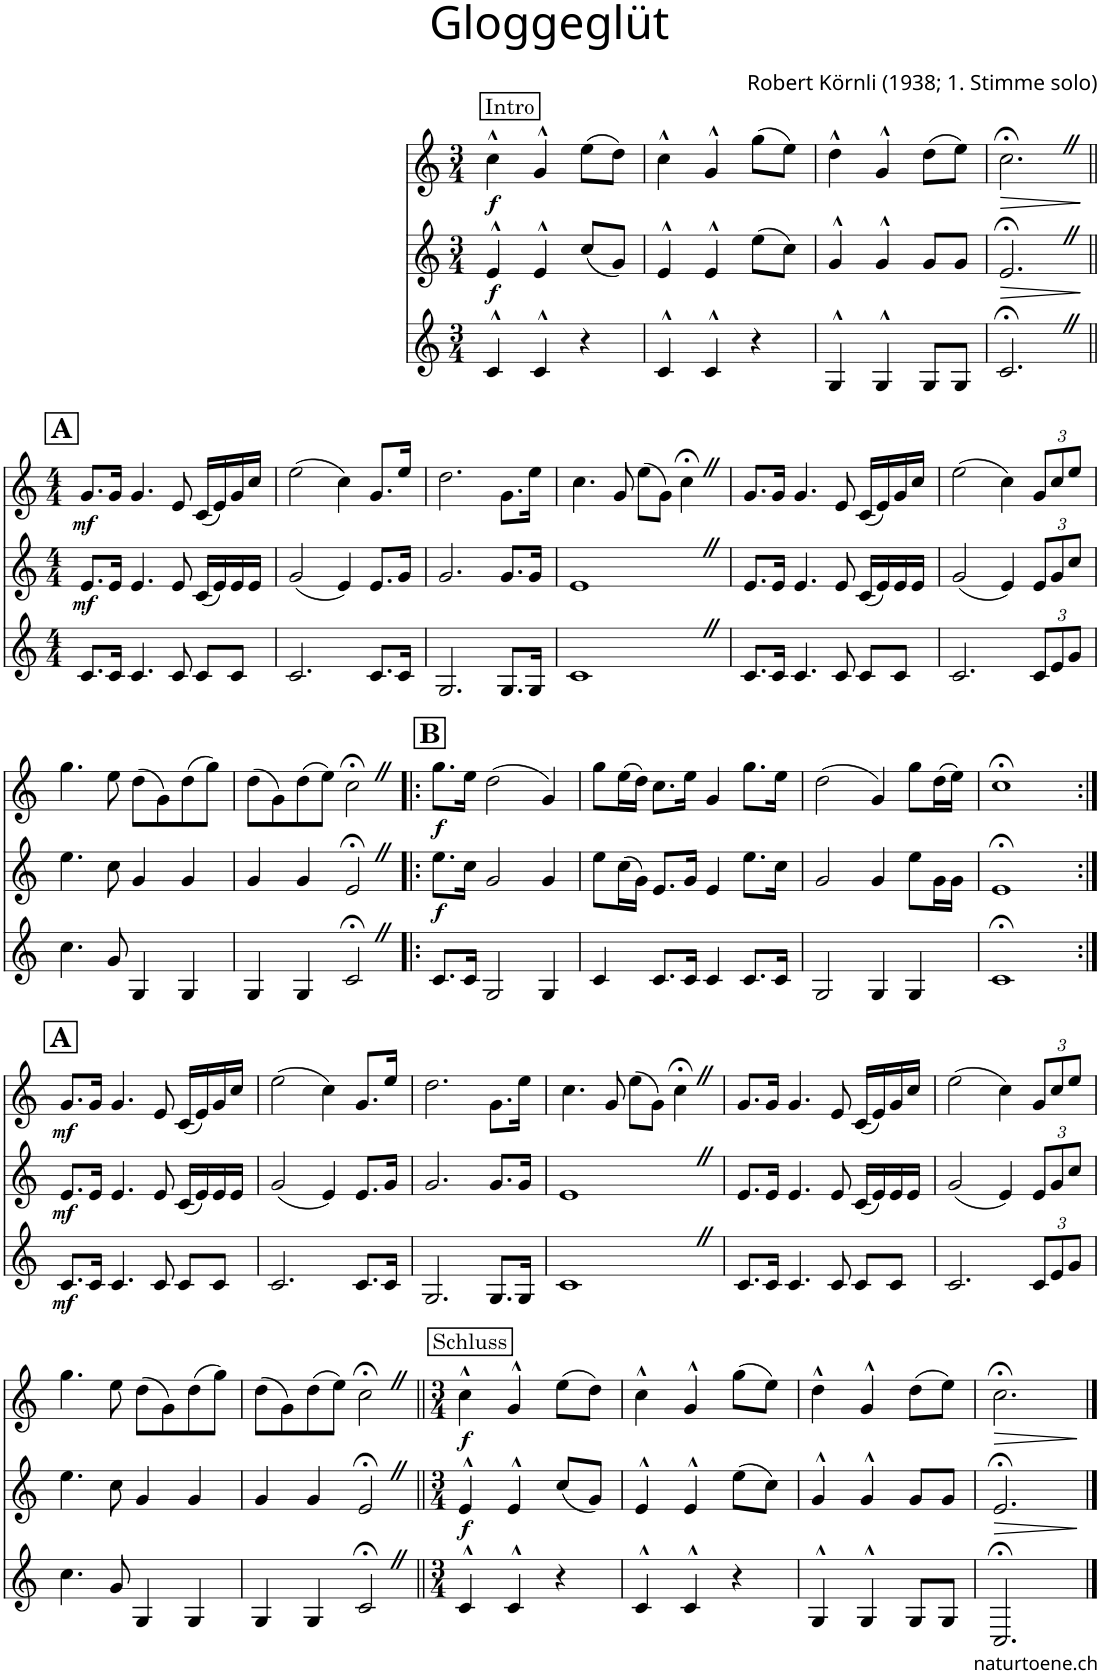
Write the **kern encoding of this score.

**kern	**dynam	**kern	**dynam	**kern	**dynam
*part3	*part3	*part2	*part2	*part1	*part1
*staff3	*staff3	*staff2	*staff2	*staff1	*staff1
*I"Alphorn	*	*I"Alphorn	*	*I"Alphorn	*
*clefG2	*	*clefG2	*	*clefG2	*
*Trd4c6	*	*Trd4c6	*	*Trd4c6	*
*k[]	*	*k[]	*	*k[]	*
*M3/4	*	*M3/4	*	*M3/4	*
!!LO:REH:place=s1:a:cj:fs=11:t=Intro
=1	=1	=1	=1	=1	=1
!	!	!	!LO:DY:b	!	!LO:DY:b
4c^^/	.	4e^^/	f	4cc^^\	f
4c^^/	.	4e^^/	.	4g^^/	.
4r	.	(8cc/L	.	(8ee\L	.
.	.	8g/J)	.	8dd\J)	.
=2	=2	=2	=2	=2	=2
4c^^/	.	4e^^/	.	4cc^^\	.
4c^^/	.	4e^^/	.	4g^^/	.
4r	.	(8ee\L	.	(8gg\L	.
.	.	8cc\J)	.	8ee\J)	.
=3	=3	=3	=3	=3	=3
4G^^/	.	4g^^/	.	4dd^^\	.
4G^^/	.	4g^^/	.	4g^^/	.
8G/L	.	8g/L	.	(8dd\L	.
8G/J	.	8g/J	.	8ee\J)	.
=4	=4	=4	=4	=4	=4
!	!	!	!LO:HP:b	!	!LO:HP:b
2.c;<Z/	.	2.e;<Z/	>	2.cc;<Z\	>
.	.	.	]	.	]
!!LO:LB:g=z
!!LO:REH:place=s1:a:B:cj:fs=14:t=A
=5||	=5||	=5||	=5||	=5||	=5||
*M4/4	*	*M4/4	*	*M4/4	*
!	!	!	!LO:DY:b	!	!LO:DY:b
8.c/L	.	8.e/L	mf	8.g/L	mf
16c/Jk	.	16e/Jk	.	16g/Jk	.
4.c/	.	4.e/	.	4.g/	.
8c/	.	8e/	.	8e/	.
8c/L	.	(16c/LL	.	(16c/LL	.
.	.	16e/)	.	16e/)	.
8c/J	.	16e/	.	16g/	.
.	.	16e/JJ	.	16cc/JJ	.
=6	=6	=6	=6	=6	=6
2.c/	.	(2g/	.	(2ee\	.
.	.	4e/)	.	4cc\)	.
8.c/L	.	8.e/L	.	8.g/L	.
16c/Jk	.	16g/Jk	.	16ee/Jk	.
=7	=7	=7	=7	=7	=7
2.G/	.	2.g/	.	2.dd\	.
8.G/L	.	8.g/L	.	8.g\L	.
16G/Jk	.	16g/Jk	.	16ee\Jk	.
=8	=8	=8	=8	=8	=8
1cZ	.	1eZ	.	4.cc\	.
.	.	.	.	8g/	.
.	.	.	.	(8ee\L	.
.	.	.	.	8g\J)	.
.	.	.	.	4cc;<Z\	.
=9	=9	=9	=9	=9	=9
8.c/L	.	8.e/L	.	8.g/L	.
16c/Jk	.	16e/Jk	.	16g/Jk	.
4.c/	.	4.e/	.	4.g/	.
8c/	.	8e/	.	8e/	.
8c/L	.	(16c/LL	.	(16c/LL	.
.	.	16e/)	.	16e/)	.
8c/J	.	16e/	.	16g/	.
.	.	16e/JJ	.	16cc/JJ	.
=10	=10	=10	=10	=10	=10
2.c/	.	(2g/	.	(2ee\	.
.	.	4e/)	.	4cc\)	.
*Xbrackettup	*	*Xbrackettup	*	*Xbrackettup	*
12c/L	.	12e/L	.	12g/L	.
12e/	.	12g/	.	12cc/	.
12g/J	.	12cc/J	.	12ee/J	.
!!LO:LB:g=z
=11	=11	=11	=11	=11	=11
4.cc\	.	4.ee\	.	4.gg\	.
8g/	.	8cc\	.	8ee\	.
4G/	.	4g/	.	(8dd\L	.
.	.	.	.	8g\)	.
4G/	.	4g/	.	(8dd\	.
.	.	.	.	8gg\J)	.
=12	=12	=12	=12	=12	=12
4G/	.	4g/	.	(8dd\L	.
.	.	.	.	8g\)	.
4G/	.	4g/	.	(8dd\	.
.	.	.	.	8ee\J)	.
2c;<Z/	.	2e;<Z/	.	2cc;<Z\	.
!!LO:REH:place=s1:a:B:cj:fs=14:t=B
=13!|:	=13!|:	=13!|:	=13!|:	=13!|:	=13!|:
!	!	!	!LO:DY:b	!	!LO:DY:b
8.c/L	.	8.ee\L	f	8.gg\L	f
16c/Jk	.	16cc\Jk	.	16ee\Jk	.
2G/	.	2g/	.	(2dd\	.
4G/	.	4g/	.	4g/)	.
=14	=14	=14	=14	=14	=14
4c/	.	8ee\L	.	8gg\L	.
.	.	(16cc\L	.	(16ee\L	.
.	.	16g\JJ)	.	16dd\JJ)	.
8.c/L	.	8.e/L	.	8.cc\L	.
16c/Jk	.	16g/Jk	.	16ee\Jk	.
4c/	.	4e/	.	4g/	.
8.c/L	.	8.ee\L	.	8.gg\L	.
16c/Jk	.	16cc\Jk	.	16ee\Jk	.
=15	=15	=15	=15	=15	=15
2G/	.	2g/	.	(2dd\	.
4G/	.	4g/	.	4g/)	.
4G/	.	8ee\L	.	8gg\L	.
.	.	16g\L	.	(16dd\L	.
.	.	16g\JJ	.	16ee\JJ)	.
=16	=16	=16	=16	=16	=16
1c;<	.	1e;<	.	1cc;<	.
!!LO:LB:g=z
!!LO:REH:place=s1:a:B:cj:fs=14:t=A
=17:|!	=17:|!	=17:|!	=17:|!	=17:|!	=17:|!
!	!LO:DY:b	!	!LO:DY:b	!	!LO:DY:b
8.c/L	mf	8.e/L	mf	8.g/L	mf
16c/Jk	.	16e/Jk	.	16g/Jk	.
4.c/	.	4.e/	.	4.g/	.
8c/	.	8e/	.	8e/	.
8c/L	.	(16c/LL	.	(16c/LL	.
.	.	16e/)	.	16e/)	.
8c/J	.	16e/	.	16g/	.
.	.	16e/JJ	.	16cc/JJ	.
=18	=18	=18	=18	=18	=18
2.c/	.	(2g/	.	(2ee\	.
.	.	4e/)	.	4cc\)	.
8.c/L	.	8.e/L	.	8.g/L	.
16c/Jk	.	16g/Jk	.	16ee/Jk	.
=19	=19	=19	=19	=19	=19
2.G/	.	2.g/	.	2.dd\	.
8.G/L	.	8.g/L	.	8.g\L	.
16G/Jk	.	16g/Jk	.	16ee\Jk	.
=20	=20	=20	=20	=20	=20
1cZ	.	1eZ	.	4.cc\	.
.	.	.	.	8g/	.
.	.	.	.	(8ee\L	.
.	.	.	.	8g\J)	.
.	.	.	.	4cc;<Z\	.
=21	=21	=21	=21	=21	=21
8.c/L	.	8.e/L	.	8.g/L	.
16c/Jk	.	16e/Jk	.	16g/Jk	.
4.c/	.	4.e/	.	4.g/	.
8c/	.	8e/	.	8e/	.
8c/L	.	(16c/LL	.	(16c/LL	.
.	.	16e/)	.	16e/)	.
8c/J	.	16e/	.	16g/	.
.	.	16e/JJ	.	16cc/JJ	.
=22	=22	=22	=22	=22	=22
2.c/	.	(2g/	.	(2ee\	.
.	.	4e/)	.	4cc\)	.
12c/L	.	12e/L	.	12g/L	.
12e/	.	12g/	.	12cc/	.
12g/J	.	12cc/J	.	12ee/J	.
!!LO:LB:g=z
=23	=23	=23	=23	=23	=23
4.cc\	.	4.ee\	.	4.gg\	.
8g/	.	8cc\	.	8ee\	.
4G/	.	4g/	.	(8dd\L	.
.	.	.	.	8g\)	.
4G/	.	4g/	.	(8dd\	.
.	.	.	.	8gg\J)	.
=24	=24	=24	=24	=24	=24
4G/	.	4g/	.	(8dd\L	.
.	.	.	.	8g\)	.
4G/	.	4g/	.	(8dd\	.
.	.	.	.	8ee\J)	.
2c;<Z/	.	2e;<Z/	.	2cc;<Z\	.
!!LO:REH:place=s1:a:cj:fs=11:t=Schluss
=25||	=25||	=25||	=25||	=25||	=25||
*M3/4	*	*M3/4	*	*M3/4	*
!	!	!	!LO:DY:b	!	!LO:DY:b
4c^^/	.	4e^^/	f	4cc^^\	f
4c^^/	.	4e^^/	.	4g^^/	.
4r	.	(8cc/L	.	(8ee\L	.
.	.	8g/J)	.	8dd\J)	.
=26	=26	=26	=26	=26	=26
4c^^/	.	4e^^/	.	4cc^^\	.
4c^^/	.	4e^^/	.	4g^^/	.
4r	.	(8ee\L	.	(8gg\L	.
.	.	8cc\J)	.	8ee\J)	.
=27	=27	=27	=27	=27	=27
4G^^/	.	4g^^/	.	4dd^^\	.
4G^^/	.	4g^^/	.	4g^^/	.
8G/L	.	8g/L	.	(8dd\L	.
8G/J	.	8g/J	.	8ee\J)	.
=28	=28	=28	=28	=28	=28
!	!	!	!LO:HP:b	!	!LO:HP:b
2.C;</	.	2.e;</	>	2.cc;<\	>
.	.	.	]	.	]
==	==	==	==	==	==
*-	*-	*-	*-	*-	*-
